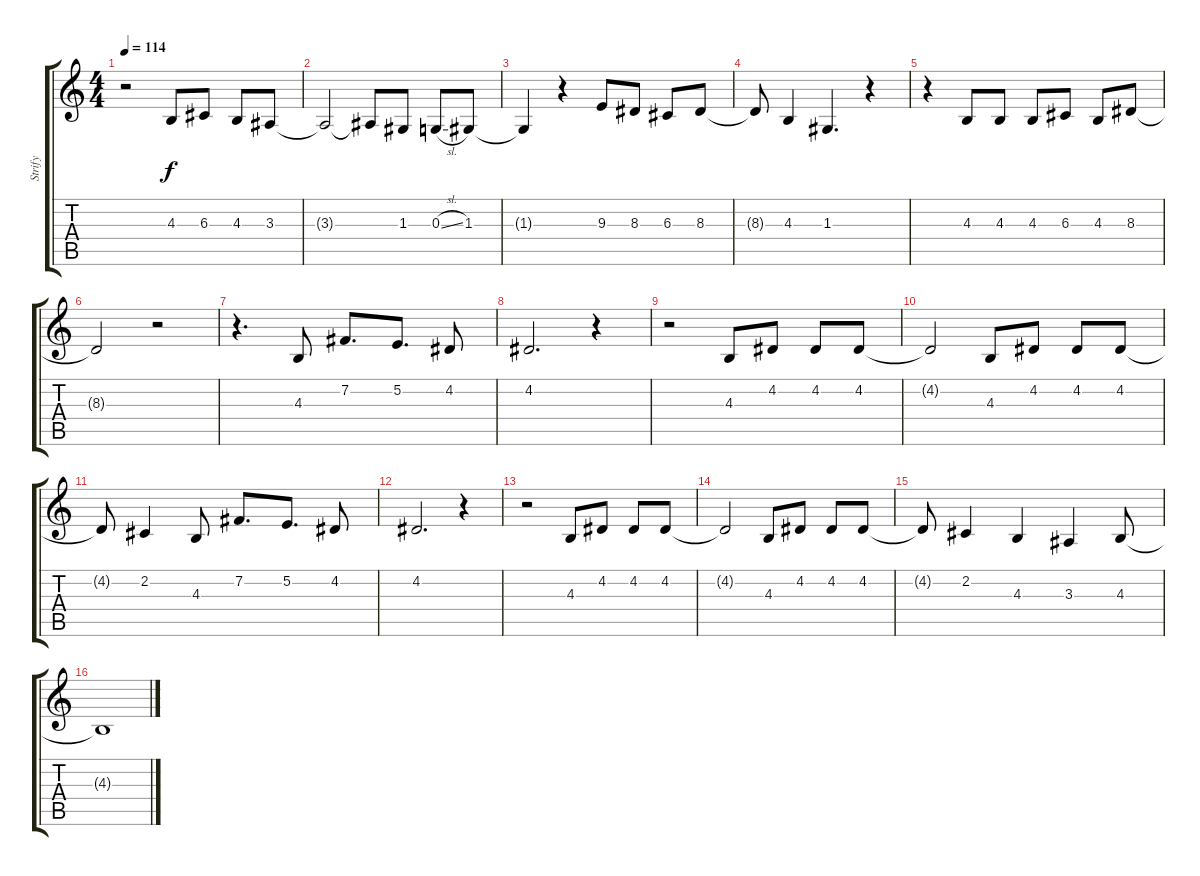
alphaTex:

\track ("Strify" "Strify") {instrument oboe}
\staff {score tabs}
\tuning (E4 B3 G3 D3 A2 E2) {hide}
\ts (4 4)
\tempo 114
\clef g2
\ks c
r.2{dy f} 4.3.8 6.3.8 4.3.8 3.3.8 |
3.3{t}.2 3.3{t}.8 1.3.8 0.3{sl}.8 1.3.8 |
1.3{t}.4 r.4 9.3.8 8.3.8 6.3.8 8.3.8 |
8.3{t}.8 4.3.4 1.3.4{d} r.4 |
r.4 4.3.8 4.3.8 4.3.8 6.3.8 4.3.8 8.3.8 |
8.3{t}.2 r.2 |
r.4{d} 4.3.8 7.2.8{d} 5.2.8{d} 4.2.8 |
4.2.2{d} r.4 |
r.2 4.3.8 4.2.8 4.2.8 4.2.8 |
4.2{t}.2 4.3.8 4.2.8 4.2.8 4.2.8 |
4.2{t}.8 2.2.4 4.3.8 7.2.8{d} 5.2.8{d} 4.2.8 |
4.2.2{d} r.4 |
r.2 4.3.8 4.2.8 4.2.8 4.2.8 |
4.2{t}.2 4.3.8 4.2.8 4.2.8 4.2.8 |
4.2{t}.8 2.2.4 4.3.4 3.3.4 4.3.8 |
4.3{t}.1
